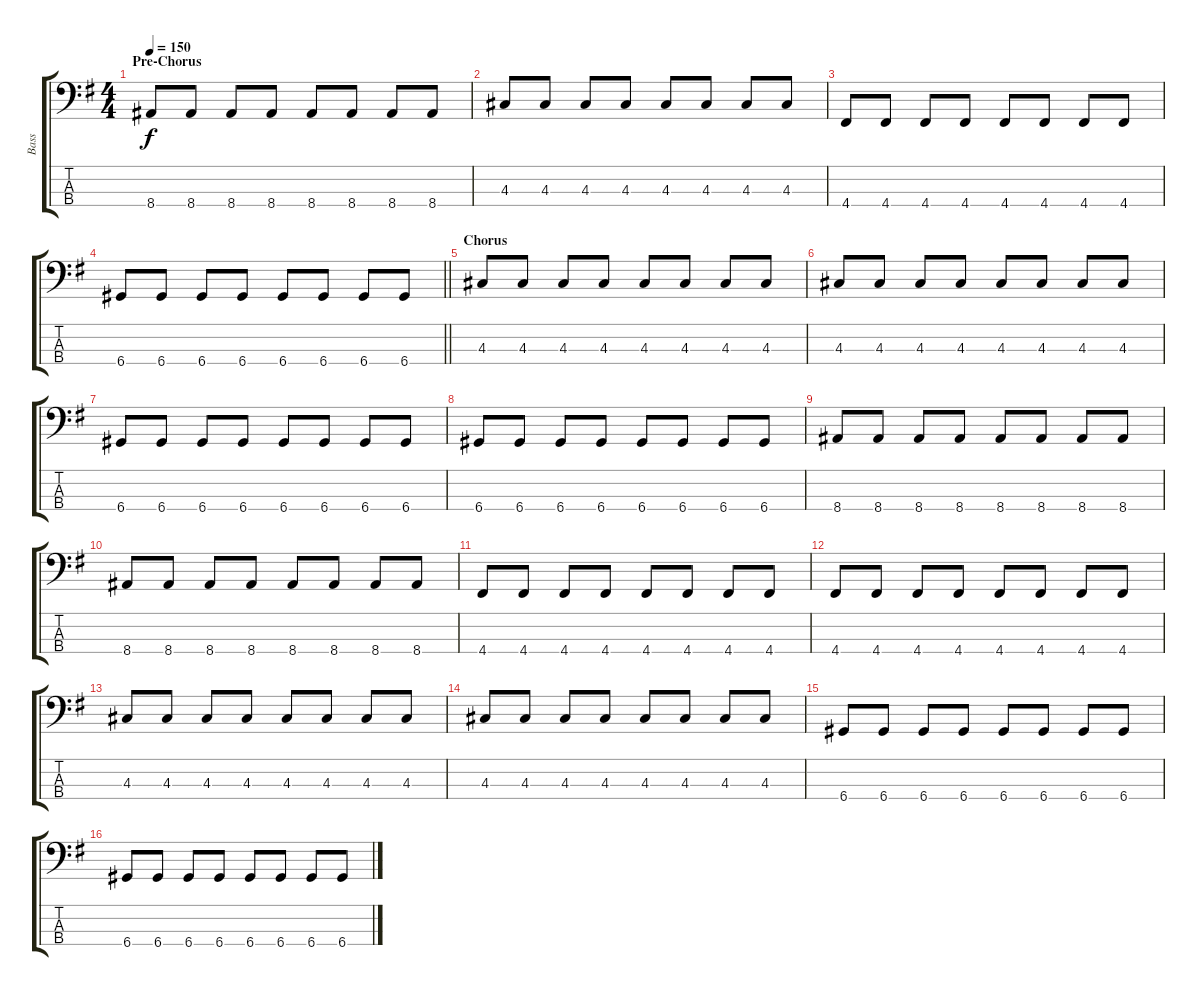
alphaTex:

\track ("Bass" "Bass") {instrument electricbasspick}
\staff {score tabs}
\tuning (G2 D2 A1 D1) {hide}
\ts (4 4)
\section ("" "Pre-Chorus")
\tempo 150
\clef f4
\ks eminor
8.4.8{dy f} 8.4.8 8.4.8 8.4.8 8.4.8 8.4.8 8.4.8 8.4.8 |
4.3.8 4.3.8 4.3.8 4.3.8 4.3.8 4.3.8 4.3.8 4.3.8 |
4.4.8 4.4.8 4.4.8 4.4.8 4.4.8 4.4.8 4.4.8 4.4.8 |
\barLineRight lightlight
6.4.8 6.4.8 6.4.8 6.4.8 6.4.8 6.4.8 6.4.8 6.4.8 |
\section ("" "Chorus")
4.3.8 4.3.8 4.3.8 4.3.8 4.3.8 4.3.8 4.3.8 4.3.8 |
4.3.8 4.3.8 4.3.8 4.3.8 4.3.8 4.3.8 4.3.8 4.3.8 |
6.4.8 6.4.8 6.4.8 6.4.8 6.4.8 6.4.8 6.4.8 6.4.8 |
6.4.8 6.4.8 6.4.8 6.4.8 6.4.8 6.4.8 6.4.8 6.4.8 |
8.4.8 8.4.8 8.4.8 8.4.8 8.4.8 8.4.8 8.4.8 8.4.8 |
8.4.8 8.4.8 8.4.8 8.4.8 8.4.8 8.4.8 8.4.8 8.4.8 |
4.4.8 4.4.8 4.4.8 4.4.8 4.4.8 4.4.8 4.4.8 4.4.8 |
4.4.8 4.4.8 4.4.8 4.4.8 4.4.8 4.4.8 4.4.8 4.4.8 |
4.3.8 4.3.8 4.3.8 4.3.8 4.3.8 4.3.8 4.3.8 4.3.8 |
4.3.8 4.3.8 4.3.8 4.3.8 4.3.8 4.3.8 4.3.8 4.3.8 |
6.4.8 6.4.8 6.4.8 6.4.8 6.4.8 6.4.8 6.4.8 6.4.8 |
6.4.8 6.4.8 6.4.8 6.4.8 6.4.8 6.4.8 6.4.8 6.4.8
